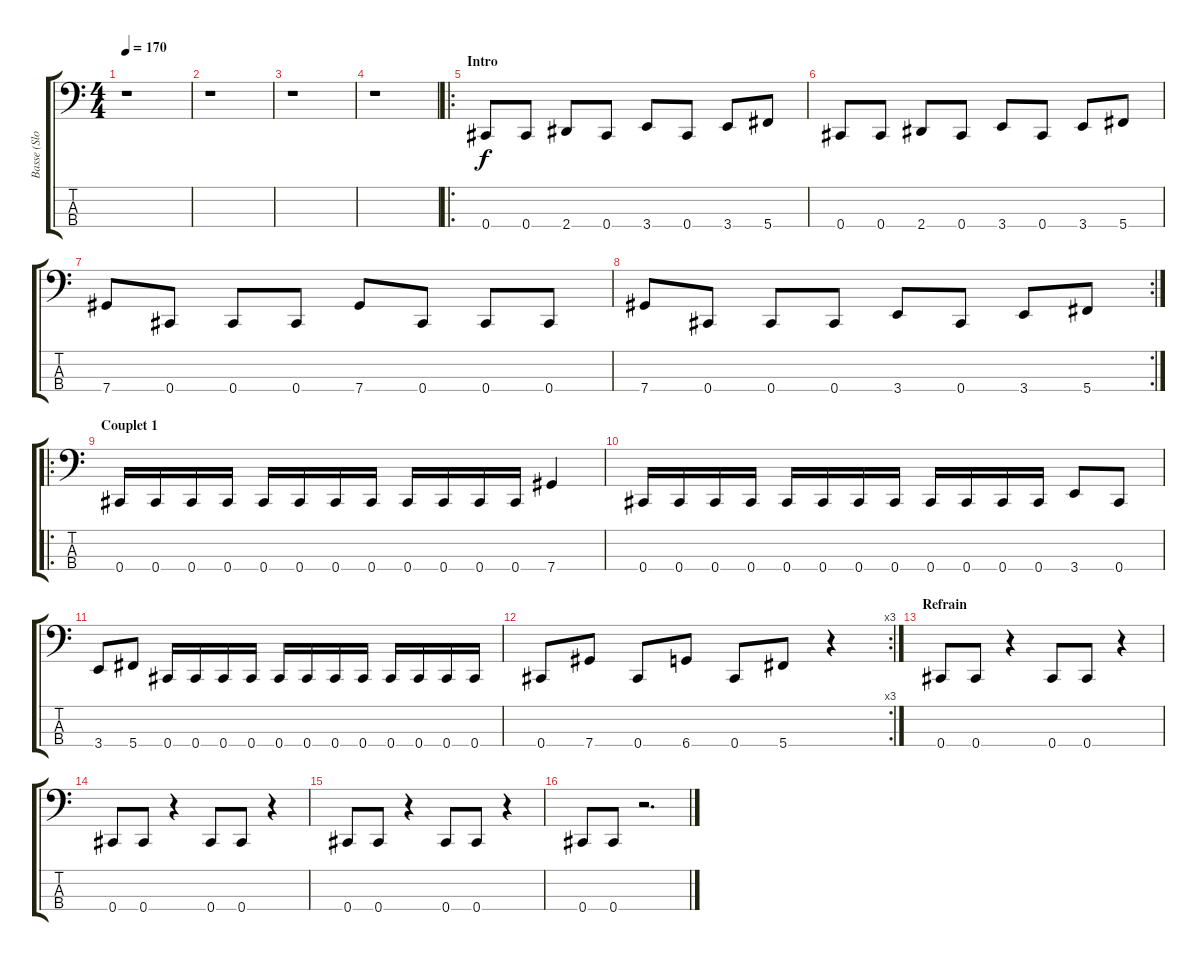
\track ("Basse (Sloane \"Mosey\" Jentry)" "Basse (Slo") {instrument electricbassfinger}
\staff {score tabs}
\tuning (Gb2 Db2 Ab1 Db1) {hide}
\ts (4 4)
\tempo 170
\clef f4
\ks c
r.1{dy f instrument electricbassfinger} |
r.1 |
r.1 |
r.1 |
\ro
\section ("" "Intro")
0.4.8 0.4.8 2.4.8 0.4.8 3.4.8 0.4.8 3.4.8 5.4.8 |
0.4.8 0.4.8 2.4.8 0.4.8 3.4.8 0.4.8 3.4.8 5.4.8 |
7.4.8 0.4.8 0.4.8 0.4.8 7.4.8 0.4.8 0.4.8 0.4.8 |
\rc 2
7.4.8 0.4.8 0.4.8 0.4.8 3.4.8 0.4.8 3.4.8 5.4.8 |
\ro
\section ("" "Couplet 1")
0.4.16 0.4.16 0.4.16 0.4.16 0.4.16 0.4.16 0.4.16 0.4.16 0.4.16 0.4.16 0.4.16 0.4.16 7.4.4 |
0.4.16 0.4.16 0.4.16 0.4.16 0.4.16 0.4.16 0.4.16 0.4.16 0.4.16 0.4.16 0.4.16 0.4.16 3.4.8 0.4.8 |
3.4.8 5.4.8 0.4.16 0.4.16 0.4.16 0.4.16 0.4.16 0.4.16 0.4.16 0.4.16 0.4.16 0.4.16 0.4.16 0.4.16 |
\rc 3
0.4.8 7.4.8 0.4.8 6.4.8 0.4.8 5.4.8 r.4 |
\section ("" "Refrain")
0.4.8 0.4.8 r.4 0.4.8 0.4.8 r.4 |
0.4.8 0.4.8 r.4 0.4.8 0.4.8 r.4 |
0.4.8 0.4.8 r.4 0.4.8 0.4.8 r.4 |
0.4.8 0.4.8 r.2{d}
